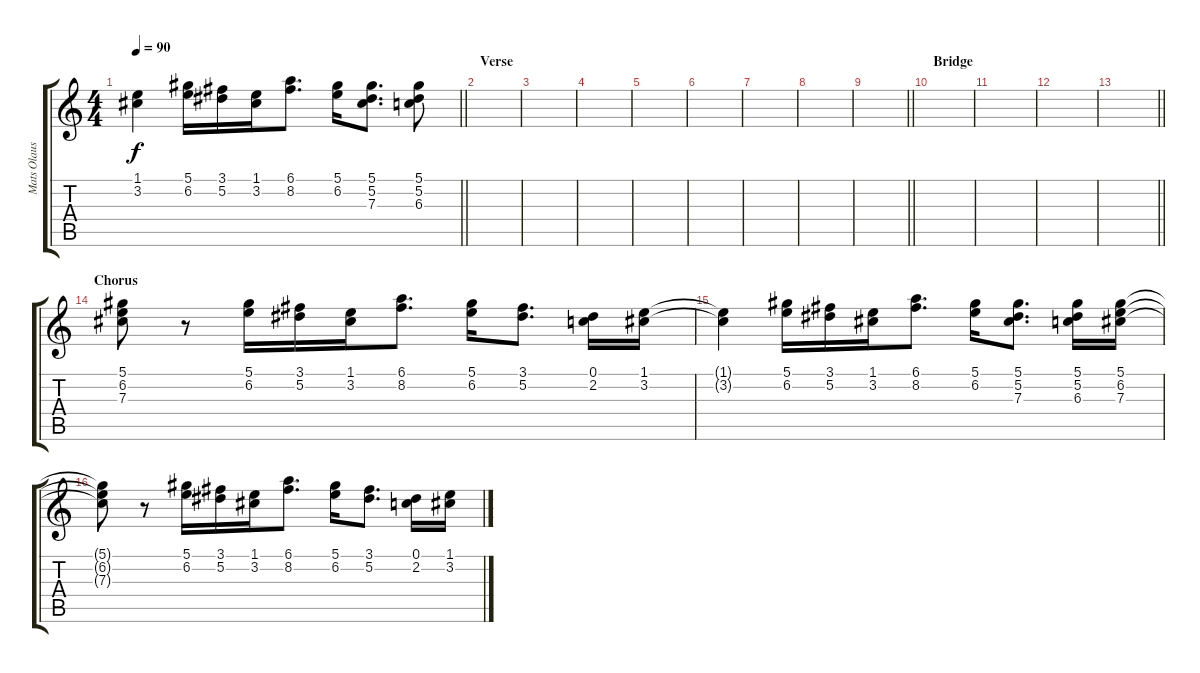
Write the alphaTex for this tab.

\track ("Mats Olausson" "Mats Olaus") {instrument rockorgan}
\staff {score tabs}
\tuning (Eb5 Bb4 Gb4 Db4 Ab3 Eb3) {hide}
\ts (4 4)
\tempo 90
\clef g2
\barLineRight lightlight
\ks c
(1.1{t} 3.2{t}).4{dy f} (5.1 6.2).16 (3.1 5.2).16 (1.1 3.2).16 (6.1 8.2).8{d} (5.1 6.2).16 (5.1 5.2 7.3).8{d} (5.1 5.2 6.3).8 |
\section ("" "Verse")
|
|
|
|
|
|
|
\barLineRight lightlight
|
\section ("" "Bridge")
|
|
|
\barLineRight lightlight
|
\section ("" "Chorus")
(5.1 6.2 7.3).8 r.8 (5.1 6.2).16 (3.1 5.2).16 (1.1 3.2).16 (6.1 8.2).8{d} (5.1 6.2).16 (3.1 5.2).8{d} (0.1 2.2).16 (1.1 3.2).16 |
(1.1{t} 3.2{t}).4 (5.1 6.2).16 (3.1 5.2).16 (1.1 3.2).16 (6.1 8.2).8{d} (5.1 6.2).16 (5.1 5.2 7.3).8{d} (5.1 5.2 6.3).16 (5.1 6.2 7.3).16 |
(5.1{t} 6.2{t} 7.3{t}).8 r.8 (5.1 6.2).16 (3.1 5.2).16 (1.1 3.2).16 (6.1 8.2).8{d} (5.1 6.2).16 (3.1 5.2).8{d} (0.1 2.2).16 (1.1 3.2).16
